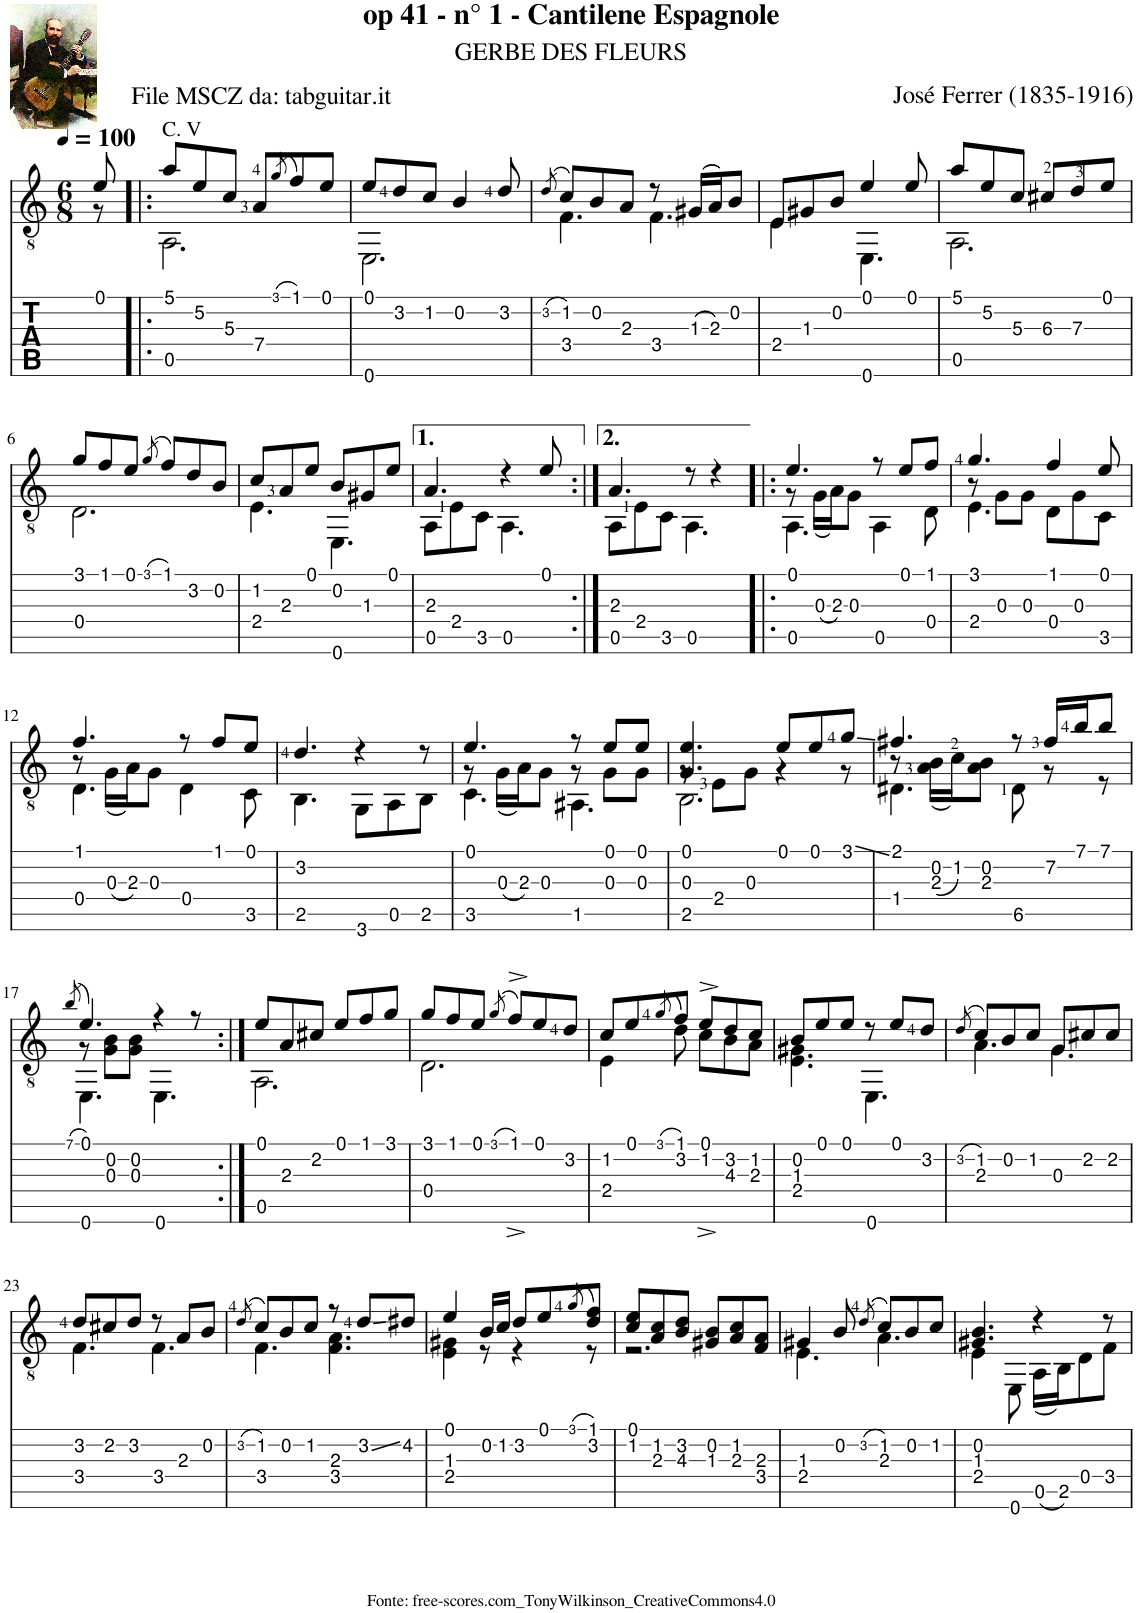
**kern	**kern
*part1	*part1
*staff2	*staff1
*I"Guitar	*
*I'Guit.	*
*stria6	*
*	*clefGv2
*k[]	*k[]
*M6/8	*M6/8
*MM100	*MM100
=	=
*^	*^
8e	8r	8e/	8r
=1!|:	=1!|:	=1!|:	=1!|:
!	!	!LO:TX:a:t=C. V	!
8aL	2.AA	8a/L	2.AA\
8e	.	8e/	.
8cJ	.	8c/J	.
8AL	.	8A/L	.
qg	.	(8qg/	.
8f	.	8f/)	.
8eJ	.	8e/J	.
=2	=2	=2	=2
8eL	2.EE	8e/L	2.EE\
8d	.	8d/	.
8cJ	.	8c/J	.
4B	.	4B/	.
8d	.	8d/	.
=3	=3	=3	=3
qd	.	(8qd/	.
8cL	4.F	8c/L)	4.F\
8B	.	8B/	.
8AJ	.	8A/J	.
8r	4.F	8r	4.F\
16G#LL	.	(16G#X/LL	.
16AJ	.	16A/J)	.
8BJ	.	8B/J	.
=4	=4	=4	=4
8EL	4.E	8E/L	4.E\
8G#	.	8G#X/	.
8BJ	.	8B/J	.
4e	4.EE	4e/	4.EE\
8e	.	8e/	.
=5	=5	=5	=5
8aL	2.AA	8a/L	2.AA\
8e	.	8e/	.
8cJ	.	8c/J	.
8c#L	.	8c#X/L	.
8d	.	8d/	.
8eJ	.	8e/J	.
!!LO:LB:g=z	!!
=6	=6	=6	=6
8gL	2.D	8g/L	2.D\
8f	.	8f/	.
8eJ	.	8e/J	.
qg	.	(8qg/	.
8fL	.	8f/L)	.
8d	.	8d/	.
8BJ	.	8B/J	.
=7	=7	=7	=7
8cL	4.E	8c/L	4.E\
8A	.	8A/	.
8eJ	.	8e/J	.
8BL	4.EE	8B/L	4.EE\
8G#	.	8G#X/	.
8eJ	.	8e/J	.
=8	=8	=8	=8
4.A	8AAL	4.A/	8AA\L
.	8E	.	8E\
.	8CJ	.	8C\J
4r	4.AA	4r	4.AA\
8e	.	8e/	.
=9:|!	=9:|!	=9:|!	=9:|!
4.A	8AAL	4.A/	8AA\L
.	8E	.	8E\
.	8CJ	.	8C\J
8r	4.AA	8r	4.AA\
4r	.	4r	.
=10!|:	=10!|:	=10!|:	=10!|:
*	*^	*	*^
4.e	8r	4.AA	4.e/	8r	4.AA\
.	16GLL	.	.	(16G\LL	.
.	16AJ	.	.	16A\J)	.
.	8GJ	.	.	8G\J	.
8r	4.ryy	4AA	8r	4.ryy	4AA\
8eL	.	.	8e/L	.	.
8fJ	.	8D	8f/J	.	8D\
=11	=11	=11	=11	=11	=11
4.g	8r	4.E	4.g/	8r	4.E\
.	8GL	.	.	8G\L	.
.	8GJ	.	.	8G\J	.
4f	4.ryy	8DL	4f/	4.ryy	8D\L
.	.	8G	.	.	8G\
8e	.	8CJ	8e/	.	8C\J
!!LO:LB:g=z	!!	!!
=12	=12	=12	=12	=12	=12
4.f	8r	4.D	4.f/	8r	4.D\
.	16GLL	.	.	(16G\LL	.
.	16AJ	.	.	16A\J)	.
.	8GJ	.	.	8G\J	.
8r	4.ryy	4D	8r	4.ryy	4D\
8fL	.	.	8f/L	.	.
8eJ	.	8C	8e/J	.	8C\
*	*v	*v	*	*	*
*	*	*	*v	*v
=13	=13	=13	=13
4.d	4.BB	4.d/	4.BB\
4r	8GGL	4r	8GG\L
.	8AA	.	8AA\
8r	8BBJ	8r	8BB\J
=14	=14	=14	=14
*	*^	*	*^
4.e	8r	4.C	4.e/	8r	4.C\
.	16GLL	.	.	(16G\LL	.
.	16AJ	.	.	16A\J)	.
.	8GJ	.	.	8G\J	.
8r	8r	4.AA#	8r	8r	4.AA#X\
8eL	8GL	.	8e/L	8G\L	.
8eJ	8GJ	.	8e/J	8G\J	.
=15	=15	=15	=15	=15	=15
4.G 4.e	8r	2.BB	4.G/ 4.e/	8r	2.BB\
.	8EL	.	.	8E\L	.
.	8GJ	.	.	8G\J	.
8eL	4r	.	8e/L	4r	.
8e	.	.	8e/	.	.
8gJ	8r	.	8g/J	8r	.
=16	=16	=16	=16	=16	=16
4.f#	8r	4.D#	4.f#X/	8r	4.D#X\
.	16A\ 16B\LL	.	.	(16A\ 16B\LL	.
.	16cJ	.	.	16c\J)	.
.	8A\ 8B\J	.	.	8A\ 8B\J	.
8r	4.ryy	8D#	8r	4.ryy	8D#\
16f#LL	.	8r	16f#/LL	.	8r
16bJ	.	.	16b/J	.	.
8bJ	.	8r	8b/J	.	8r
!!LO:LB:g=z	!!	!!
=17	=17	=17	=17	=17	=17
qb	.	.	(8qb/	.	.
4.e	8r	4.EE	4.e/)	8r	4.EE\
.	8G\ 8B\L	.	.	8G\ 8B\L	.
.	8G\ 8B\J	.	.	8G\ 8B\J	.
4r	4.ryy	4.EE	4r	4.ryy	4.EE\
8r	.	.	8r	.	.
*	*v	*v	*	*	*
*	*	*	*v	*v
=18:|!	=18:|!	=18:|!	=18:|!
8eL	2.AA	8e/L	2.AA\
8A	.	8A/	.
8c#J	.	8c#X/J	.
8eL	.	8e/L	.
8f	.	8f/	.
8gJ	.	8g/J	.
=19	=19	=19	=19
8gL	2.D	8g/L	2.D\
8f	.	8f/	.
8eJ	.	8e/J	.
qg	.	(8qg/	.
8f^L	.	8f^/L)	.
8e	.	8e/	.
8dJ	.	8d/J	.
=20	=20	=20	=20
8cL	4E	8c/L	4E\
8e	.	8e/	.
qg	.	(8qg/	.
8fJ	8d	8f/J)	8d\
8e^L	8cL	8e^/L	8c\L
8d	8B	8d/	8B\
8cJ	8AJ	8c/J	8A\J
=21	=21	=21	=21
8BL	4.E 4.G#	8B/L	4.E\ 4.G#X\
8e	.	8e/	.
8eJ	.	8e/J	.
8r	4.EE	8r	4.EE\
8eL	.	8e/L	.
8dJ	.	8d/J	.
=22	=22	=22	=22
qd	.	(8qd/	.
8cL	4.A	8c/L)	4.A\
8B	.	8B/	.
8cJ	.	8c/J	.
8GL	4.G	8G/L	4.G\
8c#	.	8c#X/	.
8c#J	.	8c#/J	.
!!LO:LB:g=z	!!
=23	=23	=23	=23
8dL	4.F	8d/L	4.F\
8c#	.	8c#X/	.
8dJ	.	8d/J	.
8r	4.F	8r	4.F\
8AL	.	8A/L	.
8BJ	.	8B/J	.
=24	=24	=24	=24
qd	.	(8qd/	.
8cL	4.F	8c/L)	4.F\
8B	.	8B/	.
8cJ	.	8c/J	.
8r	4.F 4.A	8r	4.F\ 4.A\
8dL	.	8d/L	.
8d#J	.	8d#X/J	.
=25	=25	=25	=25
4e	4E 4G#	4e/	4E\ 4G#X\
16BLL	8r	16B/LL	8r
16cJJ	.	16c/JJ	.
8dL	4r	8d/L	4r
8e	.	8e/	.
qg	.	(8qg/	.
8d\ 8f\J	8r	8d/ 8f/J)	8r
=26	=26	=26	=26
8c\ 8e\L	2.r	8c/ 8e/L	2.r
8A\ 8c\	.	8A/ 8c/	.
8B\ 8d\J	.	8B/ 8d/J	.
8G#\ 8B\L	.	8G#X/ 8B/L	.
8A\ 8c\	.	8A/ 8c/	.
8F\ 8A\J	.	8F/ 8A/J	.
=27	=27	=27	=27
4G#	4.E	4G#X/	4.E\
8B	.	8B/	.
qd	.	(8qd/	.
8cL	4.A	8c/L)	4.A\
8B	.	8B/	.
8cJ	.	8c/J	.
=28	=28	=28	=28
4.G# 4.B	4E	4.G#X/ 4.B/	4E\
.	8EE	.	8EE\
4r	16AALL	4r	(16AA\LL
.	16BBJ	.	16BB\J)
.	8D	.	8D\
8r	8FJ	8r	8F\J
*v	*v	*	*
*	*v	*v
=	=
*-	*-
